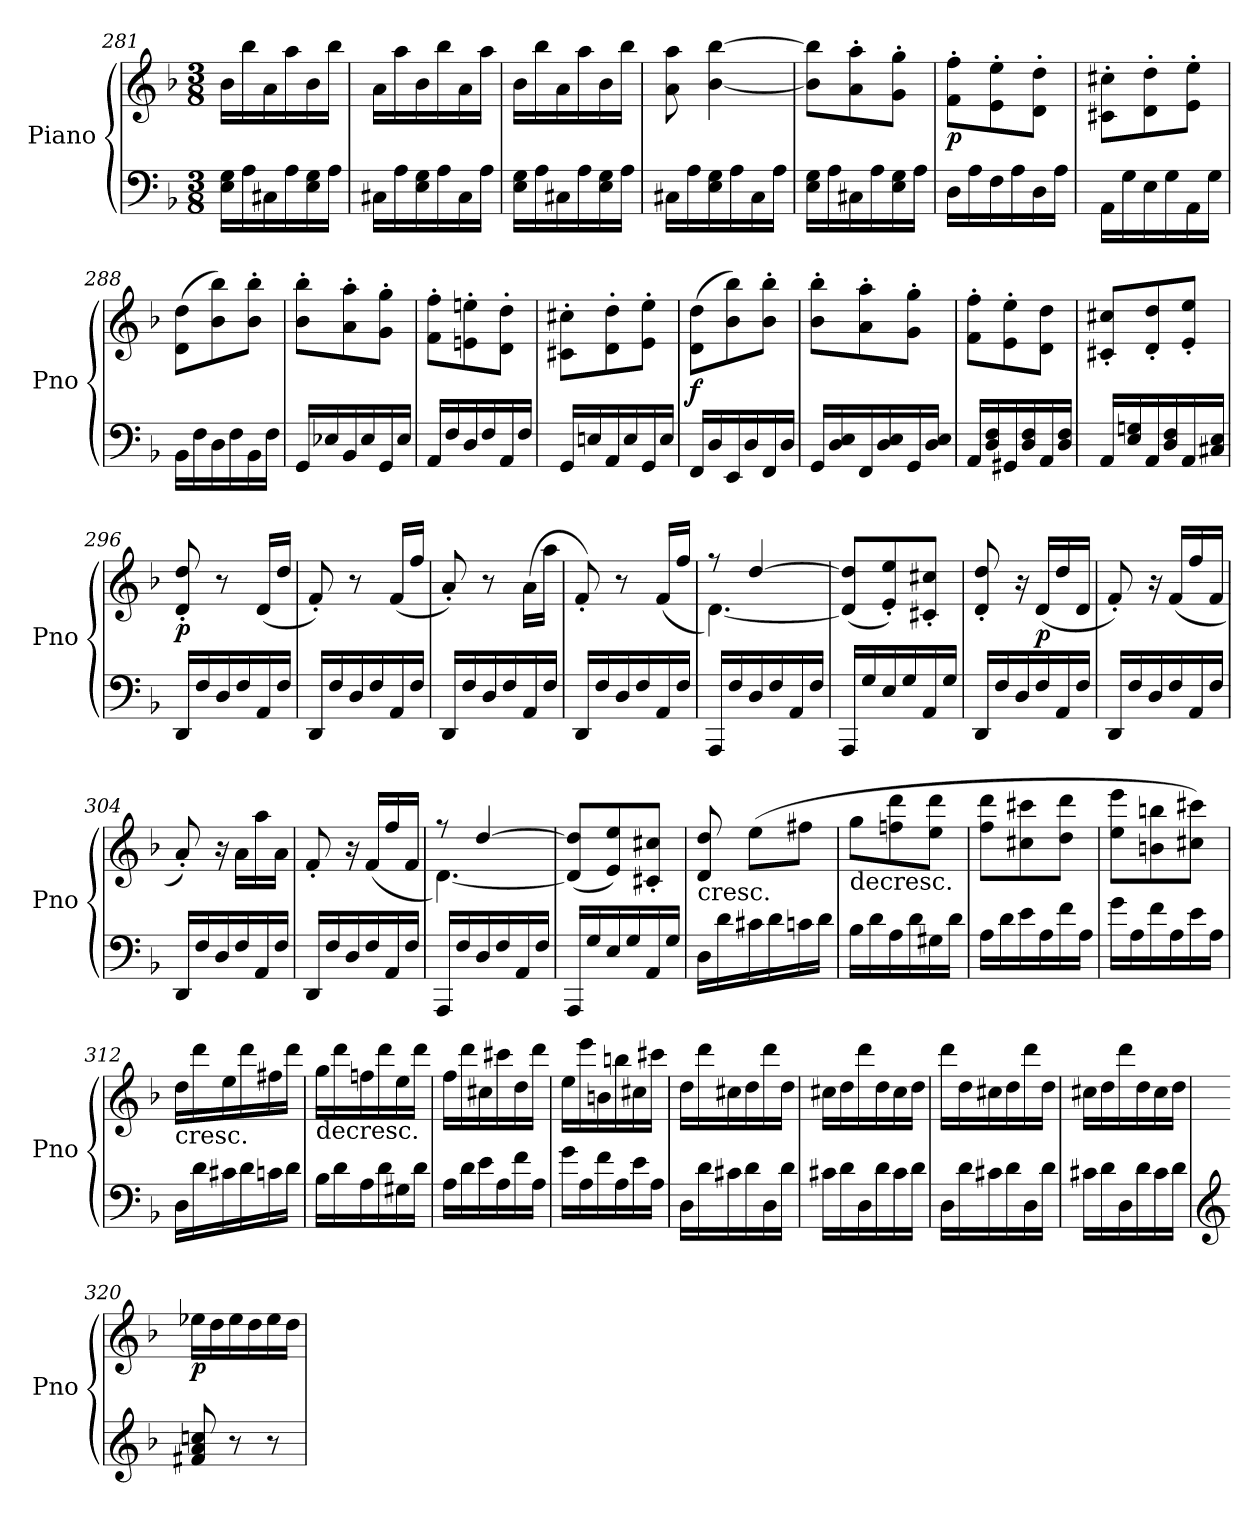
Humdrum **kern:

**kern	**kern	**dynam
*part1	*part1	*part1
*staff2	*staff1	*staff1/2
*I"Piano	*	*
*I'Pno	*	*
*clefF4	*clefG2	*
*k[b-]	*k[b-]	*
*d:	*d:	*
*M3/8	*M3/8	*
=281	=281	=281
16E\ 16G\LL	16b-\LL	.
16A\	16bb-\	.
16C#X\	16a\	.
16A\	16aa\	.
16E\ 16G\	16b-\	.
16A\JJ	16bb-\JJ	.
=282	=282	=282
16C#X\LL	16a\LL	.
16A\	16aa\	.
16E\ 16G\	16b-\	.
16A\	16bb-\	.
16C#\	16a\	.
16A\JJ	16aa\JJ	.
=283	=283	=283
16E\ 16G\LL	16b-\LL	.
16A\	16bb-\	.
16C#X\	16a\	.
16A\	16aa\	.
16E\ 16G\	16b-\	.
16A\JJ	16bb-\JJ	.
!!LO:LB:g=z
=284	=284	=284
16C#X\LL	8a\ 8aa\	.
16A\	.	.
16E\ 16G\	[4b-\ [4bb-\	.
16A\	.	.
16C#\	.	.
16A\JJ	.	.
=285	=285	=285
16E\ 16G\LL	8b-\] 8bb-\]L	.
16A\	.	.
16C#X\	8a\' 8aa\'	.
16A\	.	.
16E\ 16G\	8g\' 8gg\'J	.
16A\JJ	.	.
=286	=286	=286
!	!	!LO:DY:b
16D\LL	8f\' 8ff\'L	p
16A\	.	.
16F\	8e\' 8ee\'	.
16A\	.	.
16D\	8d\' 8dd\'J	.
16A\JJ	.	.
=287	=287	=287
16AA\LL	8c#X\' 8cc#X\'L	.
16G\	.	.
16E\	8d\' 8dd\'	.
16G\	.	.
16AA\	8e\' 8ee\'J	.
16G\JJ	.	.
=288	=288	=288
16BB-\LL	(>8d\ 8dd\L	.
16F\	.	.
16D\	8b-\ 8bb-\)	.
16F\	.	.
16BB-\	8b-\' 8bb-\'J	.
16F\JJ	.	.
=289	=289	=289
16GG/LL	8b-\' 8bb-\'L	.
16E-X/	.	.
16BB-/	8a\' 8aa\'	.
16E-/	.	.
16GG/	8g\' 8gg\'J	.
16E-/JJ	.	.
=290	=290	=290
16AA/LL	8f\' 8ff\'L	.
16F/	.	.
16D/	8en\' 8een\'	.
16F/	.	.
16AA/	8d\' 8dd\'J	.
16F/JJ	.	.
!!LO:PB:g=z
=291	=291	=291
16GG/LL	8c#X\' 8cc#X\'L	.
16En/	.	.
16AA/	8d\' 8dd\'	.
16E/	.	.
16GG/	8e\' 8ee\'J	.
16E/JJ	.	.
=292	=292	=292
!	!	!LO:DY:b
16FF/LL	(>8d\ 8dd\L	f
16D/	.	.
16EE/	8b-\ 8bb-\)	.
16D/	.	.
16FF/	8b-\' 8bb-\'J	.
16D/JJ	.	.
=293	=293	=293
16GG/LL	8b-\' 8bb-\'L	.
16D/ 16E/	.	.
16FF/	8a\' 8aa\'	.
16D/ 16E/	.	.
16GG/	8g\' 8gg\'J	.
16D/ 16E/JJ	.	.
=294	=294	=294
16AA/LL	8f\' 8ff\'L	.
16D/ 16F/	.	.
16GG#X/	8e\' 8ee\'	.
16D/ 16F/	.	.
16AA/	8d\ 8dd\J	.
16D/ 16F/JJ	.	.
=295	=295	=295
16AA/LL	8c#X/' 8cc#X/'L	.
16E/ 16Gn/	.	.
16AA/	8d/' 8dd/'	.
16D/ 16F/	.	.
16AA/	8e/' 8ee/'J	.
16C#X/ 16E/JJ	.	.
=296	=296	=296
!	!	!LO:DY:b
16DD/LL	8d/' 8dd/'	p
16F/	.	.
16D/	8r	.
16F/	.	.
16AA/	(<16d/LL	.
16F/JJ	16dd/JJ	.
=297	=297	=297
16DD/LL	8f'/)	.
16F/	.	.
16D/	8r	.
16F/	.	.
16AA/	(<16f/LL	.
16F/JJ	16ff/JJ	.
!!LO:LB:g=z
=298	=298	=298
16DD/LL	8a'/)	.
16F/	.	.
16D/	8r	.
16F/	.	.
16AA/	(>16a\LL	.
16F/JJ	16aa\JJ	.
=299	=299	=299
16DD/LL	8f'/)	.
16F/	.	.
16D/	8r	.
16F/	.	.
16AA/	(<16f/LL	.
16F/JJ	16ff/JJ	.
=300	=300	=300
*	*^	*
16AAA/LL	8r	[4.d\)	.
16F/	.	.	.
16D/	[4dd/	.	.
16F/	.	.	.
16AA/	.	.	.
16F/JJ	.	.	.
*	*v	*v	*
=301	=301	=301
16AAA/LL	(<8d/] 8dd/]L	.
16G/	.	.
16E/	8e/' 8ee/')	.
16G/	.	.
16AA/	8c#X/' 8cc#X/'J	.
16G/JJ	.	.
=302	=302	=302
16DD/LL	8d/' 8dd/'	.
16F/	.	.
16D/	16r	.
!	!	!LO:DY:b
16F/	(<16d/LL	p
16AA/	16dd/	.
16F/JJ	16d/JJ	.
=303	=303	=303
16DD/LL	8f'/)	.
16F/	.	.
16D/	16r	.
16F/	(<16f/LL	.
16AA/	16ff/	.
16F/JJ	16f/JJ	.
=304	=304	=304
16DD/LL	8a'/)	.
16F/	.	.
16D/	16r	.
16F/	16a\LL	.
16AA/	16aa\	.
16F/JJ	16a\JJ	.
!!LO:LB:g=z
=305	=305	=305
16DD/LL	8f'/	.
16F/	.	.
16D/	16r	.
16F/	(<16f/LL	.
16AA/	16ff/	.
16F/JJ	16f/JJ	.
=306	=306	=306
*	*^	*
16AAA/LL	8r	[4.d\)	.
16F/	.	.	.
16D/	[4dd/	.	.
16F/	.	.	.
16AA/	.	.	.
16F/JJ	.	.	.
*	*v	*v	*
=307	=307	=307
16AAA/LL	(<8d/] 8dd/]L	.
16G/	.	.
16E/	8e/ 8ee/)	.
16G/	.	.
16AA/	8c#X/' 8cc#X/'J	.
16G/JJ	.	.
=308	=308	=308
!	!LO:TX:b:t=cresc.	!
16D\LL	8d/ 8dd/	.
16d\	.	.
16c#X\	(>8ee\L	.
16d\	.	.
16cn\	8ff#X\J	.
16d\JJ	.	.
=309	=309	=309
!	!LO:TX:b:t=decresc.	!
16B-\LL	8gg\L	.
16d\	.	.
16A\	8ffn\ 8ddd\	.
16d\	.	.
16G#X\	8ee\ 8ddd\J	.
16d\JJ	.	.
=310	=310	=310
16A\LL	8ff\ 8ddd\L	.
16d\	.	.
16e\	8cc#X\ 8ccc#X\	.
16A\	.	.
16f\	8dd\ 8ddd\J	.
16A\JJ	.	.
=311	=311	=311
16g\LL	8ee\ 8eee\L	.
16A\	.	.
16f\	8bn\ 8bbn\	.
16A\	.	.
16e\	8cc#X\ 8ccc#X\J)	.
16A\JJ	.	.
!!LO:LB:g=z
=312	=312	=312
!	!LO:TX:b:t=cresc.	!
16D\LL	16dd\LL	.
16d\	16ddd\	.
16c#X\	16ee\	.
16d\	16ddd\	.
16cn\	16ff#X\	.
16d\JJ	16ddd\JJ	.
=313	=313	=313
!	!LO:TX:b:t=decresc.	!
16B-\LL	16gg\LL	.
16d\	16ddd\	.
16A\	16ffn\	.
16d\	16ddd\	.
16G#X\	16ee\	.
16d\JJ	16ddd\JJ	.
=314	=314	=314
16A\LL	16ff\LL	.
16d\	16ddd\	.
16e\	16cc#X\	.
16A\	16ccc#X\	.
16f\	16dd\	.
16A\JJ	16ddd\JJ	.
=315	=315	=315
16g\LL	16ee\LL	.
16A\	16eee\	.
16f\	16bn\	.
16A\	16bbn\	.
16e\	16cc#X\	.
16A\JJ	16ccc#X\JJ	.
=316	=316	=316
16D\LL	16dd\LL	.
16d\	16ddd\	.
16c#X\	16cc#X\	.
16d\	16dd\	.
16D\	16ddd\	.
16d\JJ	16dd\JJ	.
=317	=317	=317
16c#X\LL	16cc#X\LL	.
16d\	16dd\	.
16D\	16ddd\	.
16d\	16dd\	.
16c#\	16cc#\	.
16d\JJ	16dd\JJ	.
!!LO:LB:g=z
=318	=318	=318
16D\LL	16ddd\LL	.
16d\	16dd\	.
16c#X\	16cc#X\	.
16d\	16dd\	.
16D\	16ddd\	.
16d\JJ	16dd\JJ	.
=319	=319	=319
16c#X\LL	16cc#X\LL	.
16d\	16dd\	.
16D\	16ddd\	.
16d\	16dd\	.
16c#\	16cc#\	.
16d\JJ	16dd\JJ	.
=320	=320	=320
*clefG2	*	*
!	!	!LO:DY:b
8f#X/ 8a/ 8ccn/	16ee-X\LL	p
.	16dd\	.
8r	16ee-\	.
.	16dd\	.
8r	16ee-\	.
.	16dd\JJ	.
=	=	=
*-	*-	*-
